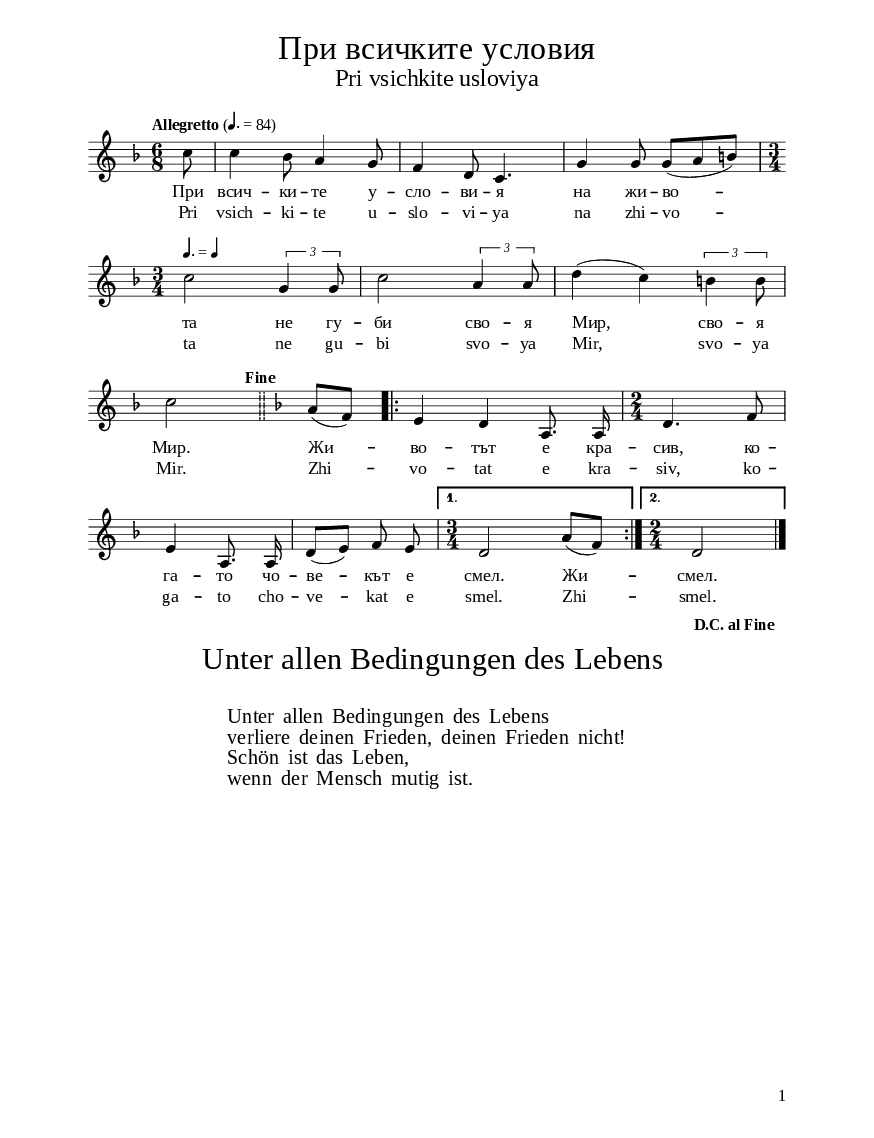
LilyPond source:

\version "2.24.1"

% include paper part and global functions
\include "include/globals.ily"

\bookpart {
  \label #'ref107
  \tocItem \markup "При всичките условия – Pri vsichkite usloviya"
  \include "include/bookpart-paper.ily"
  \score {
    \include "include/score-layout.ily"


    \new Voice \relative c' {
      \clef treble
      \key f \major
      \time 6/8
      \tempoFunc "Allegretto" 4. "84"


      \partial 8
      c'8 | c4 bes8 a4 g8 | f4 d8 c4. | g'4  g8 g8 (a b)  | \break

      \time 3/4 \tempo \markup {
        % make tempo note smaller
        \concat {
          \normal-text { "        " }
          \teeny \general-align #Y #DOWN \note {4.} #0.8
          \normal-text { " = " }
          \teeny \general-align #Y #DOWN \note {4} #0.8
        }
      }
      c2 \tuplet 3/2 { g4 g8} | c2 \tuplet 3/2 { a4 a8 } | d4 (c) \tupletUp \tuplet 3/2 { b b8 } | \tupletNeutral \break

      c2 \mark \markup { \bold \fontsize #-2 { "Fine" } } \bar "!!" \key d \minor a8 ( f8 ) \autoBeamOff \repeat volta 2 {
        e4 d a8. a16 | \time 2/4 d4. f8 | \break
        e4 a,8. a16 | d8 [(e8)] f8 e |
      }
      \alternative {
        {\time 3/4 d2 a'8 [(f)] }
        {\time 2/4 d2 }
      }
      \bar "|."

    }

    \addlyrics {
      При всич -- ки -- те у -- сло -- ви -- я на жи -- во -- та

      не гу -- би сво -- я Мир, сво -- я Мир.

      Жи -- во -- тът е кра -- сив,

      ко -- га -- то чо -- ве -- кът е смел.

      Жи -- смел.
    }
    \addlyrics {
      Pri vsich -- ki -- te u -- slo -- vi -- ya na zhi -- vo -- ta

      ne gu -- bi svo -- ya Mir, svo -- ya Mir.

      Zhi -- vo -- tat e kra -- siv,

      ko -- ga -- to cho -- ve -- kat e smel.

      Zhi -- smel.
    }

    \header {
      title = \titleFunc "При всичките условия" "Pri vsichkite usloviya"
    }

    \midi{}

  } % score

  \markup \dc-one "D.C. al Fine"


  % include foreign translation(s) of the song

  %\pageBreak
  \version "2.20.0"

\markup \fill-line { \fontsize #6 "Unter allen Bedingungen des Lebens " }
\markup \null
\markup \null
\markup \fontsize #+2.5 {
    \hspace #12
    \override #'(baseline-skip . 2)

        \column {
     \line { " " }
\line { " "Unter allen Bedingungen des Lebens }

\line { " "verliere deinen Frieden, deinen Frieden nicht!}

\line { " "Schön ist das Leben, }

\line { " "wenn der Mensch mutig ist.}



    }


}


} % bookpart
